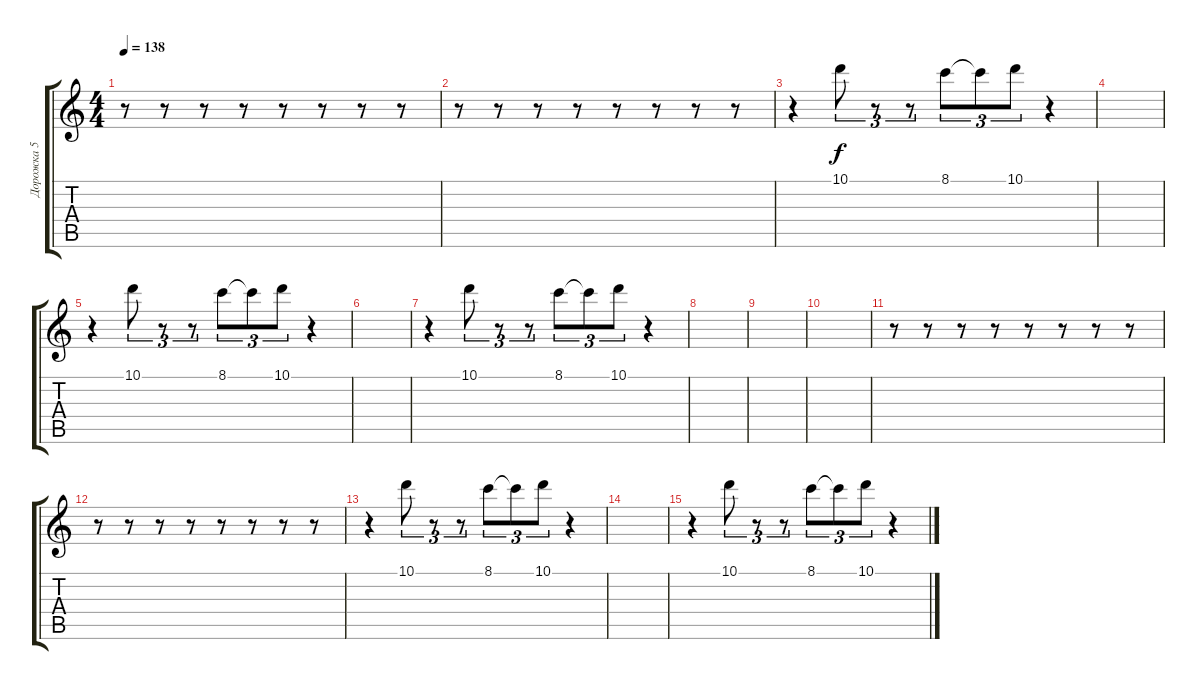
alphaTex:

\track ("Дорожка 5" "Дорожка 5") {instrument acousticguitarsteel}
\staff {score tabs}
\tuning (E4 B3 G3 D3 A2 E2) {hide}
\ts (4 4)
\tempo 138
\clef g2
\ks c
r.8{dy f} r.8 r.8 r.8 r.8 r.8 r.8 r.8 |
r.8 r.8 r.8 r.8 r.8 r.8 r.8 r.8 |
r.4 10.1.8{tu (3 2)} r.8{tu (3 2)} r.8{tu (3 2)} 8.1.8{tu (3 2)} 8.1{t}.8{tu (3 2)} 10.1.8{tu (3 2)} r.4 |
|
r.4 10.1.8{tu (3 2)} r.8{tu (3 2)} r.8{tu (3 2)} 8.1.8{tu (3 2)} 8.1{t}.8{tu (3 2)} 10.1.8{tu (3 2)} r.4 |
|
r.4 10.1.8{tu (3 2)} r.8{tu (3 2)} r.8{tu (3 2)} 8.1.8{tu (3 2)} 8.1{t}.8{tu (3 2)} 10.1.8{tu (3 2)} r.4 |
|
|
|
r.8 r.8 r.8 r.8 r.8 r.8 r.8 r.8 |
r.8 r.8 r.8 r.8 r.8 r.8 r.8 r.8 |
r.4 10.1.8{tu (3 2)} r.8{tu (3 2)} r.8{tu (3 2)} 8.1.8{tu (3 2)} 8.1{t}.8{tu (3 2)} 10.1.8{tu (3 2)} r.4 |
|
r.4 10.1.8{tu (3 2)} r.8{tu (3 2)} r.8{tu (3 2)} 8.1.8{tu (3 2)} 8.1{t}.8{tu (3 2)} 10.1.8{tu (3 2)} r.4
